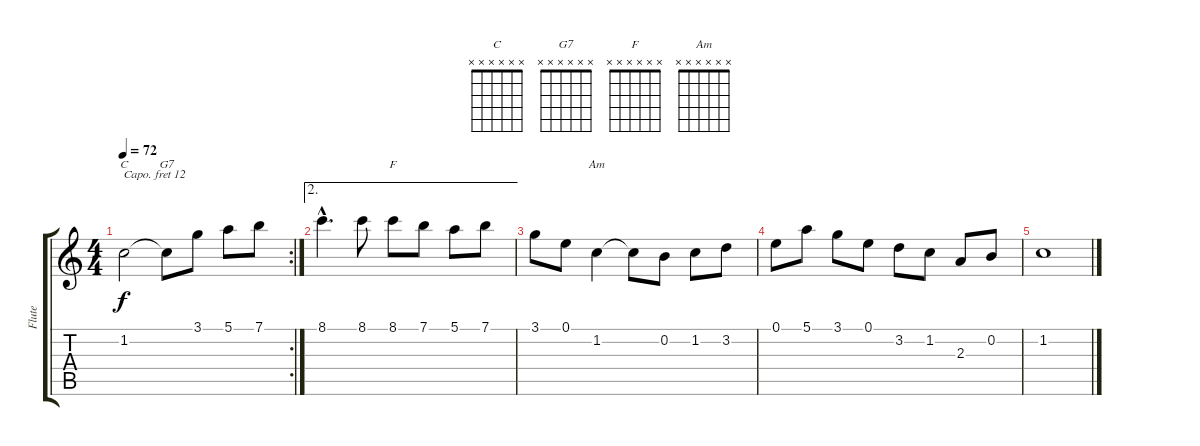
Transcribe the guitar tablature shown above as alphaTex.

\track ("Flute" "Flute") {instrument recorder}
\staff {score tabs}
\capo 12
\tuning (E4 B3 G3 D3 A2 E2) {hide}
\chord ("C" x x x x x x) {firstfret 0}
\chord ("G7" x x x x x x) {firstfret 0}
\chord ("F" x x x x x x) {firstfret 0}
\chord ("Am" x x x x x x) {firstfret 0}
\rc 2
\ts (4 4)
\tempo 72
\clef g2
\ks c
1.2.2{ch "C" dy f} 1.2{t}.8{ch "G7"} 3.1.8 5.1.8 7.1.8 |
\ae 2
8.1{hac}.4{d} 8.1.8 8.1.8{ch "F"} 7.1.8 5.1.8 7.1.8 |
3.1.8 0.1.8 1.2.4{ch "Am"} 1.2{t}.8 0.2.8 1.2.8 3.2.8 |
0.1.8 5.1.8 3.1.8 0.1.8 3.2.8 1.2.8 2.3.8 0.2.8 |
1.2.1
